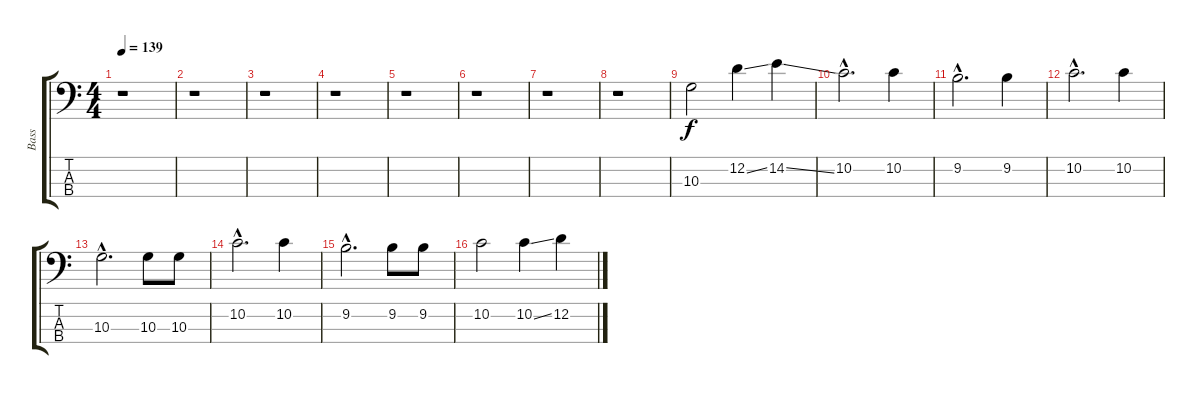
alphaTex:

\track ("Bass" "Bass") {instrument electricbasspick}
\staff {score tabs}
\tuning (G2 D2 A1 D1) {hide}
\ts (4 4)
\tempo 139
\clef f4
\ks c
r.1{dy f} |
r.1 |
r.1 |
r.1 |
r.1 |
r.1 |
r.1 |
r.1 |
10.3.2 12.2{ss}.4 14.2{ss}.4 |
10.2{hac}.2{d} 10.2.4 |
9.2{hac}.2{d} 9.2.4 |
10.2{hac}.2{d} 10.2.4 |
10.3{hac}.2{d} 10.3.8 10.3.8 |
10.2{hac}.2{d} 10.2.4 |
9.2{hac}.2{d} 9.2.8 9.2.8 |
10.2.2 10.2{ss}.4 12.2.4
